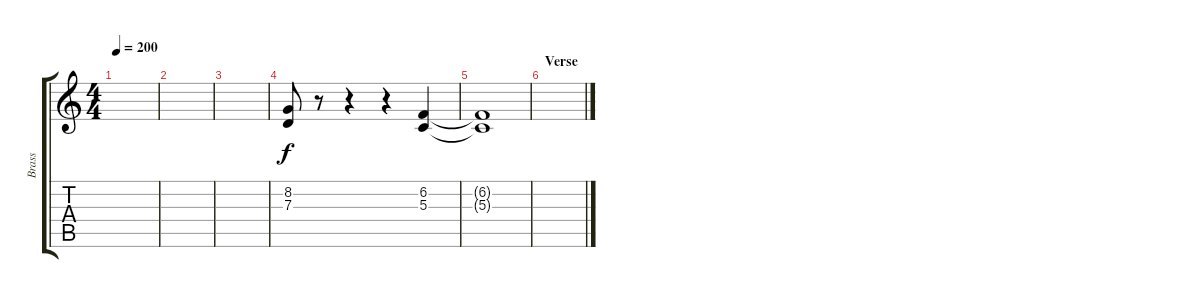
\track ("Brass" "Brass") {instrument trumpet}
\staff {score tabs}
\tuning (E4 B3 G3 D3 A2 E2) {hide}
\ts (4 4)
\tempo 200
\clef g2
\ks c
|
|
|
(8.2 7.3).8 r.8 r.4 r.4 (6.2 5.3).4 |
(6.2{t} 5.3{t}).1 |
\section ("" "Verse")
